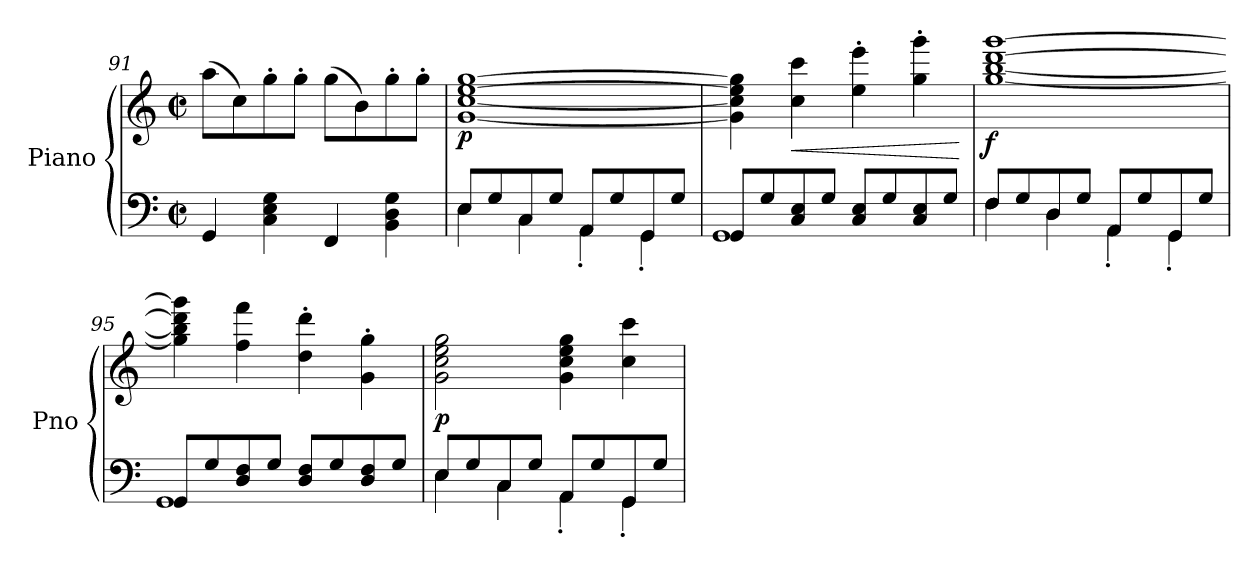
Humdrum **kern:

**kern	**kern	**dynam
*part1	*part1	*part1
*staff2	*staff1	*staff1/2
*I"Piano	*	*
*I'Pno	*	*
*clefF4	*clefG2	*
*k[]	*k[]	*
*M4/4	*M4/4	*
*met(c|)	*met(c|)	*
=91	=91	=91
4GG/	(>8aa\L	.
.	8cc\)	.
4C\ 4E\ 4G\	8gg'\	.
.	8gg'\J	.
4FF/	(>8gg\L	.
.	8b\)	.
4BB\ 4D\ 4G\	8gg'\	.
.	8gg'\J	.
!!LO:LB:g=z
=92	=92	=92
*^	*	*
!	!	!	!LO:DY:b
8E/L	4E\	[1g [1cc [1ee [1gg	p
8G/	.	.	.
8C/	4C\	.	.
8G/J	.	.	.
8AA/L	4AA'\	.	.
8G/	.	.	.
8GG/	4GG'\	.	.
8G/J	.	.	.
=93	=93	=93	=93
8GG/L	1GG	4g\] 4cc\] 4ee\] 4gg\]	.
8G/	.	.	.
!	!	!	!LO:HP:b
8C/ 8E/	.	4cc\ 4ccc\	<
8G/J	.	.	.
8C/ 8E/L	.	4ee\' 4eee\'	.
8G/	.	.	.
8C/ 8E/	.	4gg\' 4ggg\'	.
8G/J	.	.	.
*v	*v	*	*
.	.	[
=94	=94	=94
*^	*	*
!	!	!	!LO:DY:b
8F/L	4F\	[1gg [1bb [1ddd [1ggg	f
8G/	.	.	.
8D/	4D\	.	.
8G/J	.	.	.
8AA/L	4AA'\	.	.
8G/	.	.	.
8GG/	4GG'\	.	.
8G/J	.	.	.
=95	=95	=95	=95
8GG/L	1GG	4gg\] 4bb\] 4ddd\] 4ggg\]	.
8G/	.	.	.
8D/ 8F/	.	4ff\ 4fff\	.
8G/J	.	.	.
8D/ 8F/L	.	4dd\' 4ddd\'	.
8G/	.	.	.
8D/ 8F/	.	4g\' 4gg\'	.
8G/J	.	.	.
=96	=96	=96	=96
!	!	!	!LO:DY:b
8E/L	4E\	2g\ 2cc\ 2ee\ 2gg\	p
8G/	.	.	.
8C/	4C\	.	.
8G/J	.	.	.
8AA/L	4AA'\	4g\ 4cc\ 4ee\ 4gg\	.
8G/	.	.	.
8GG/	4GG'\	4cc\ 4ccc\	.
8G/J	.	.	.
*v	*v	*	*
=	=	=
*-	*-	*-
